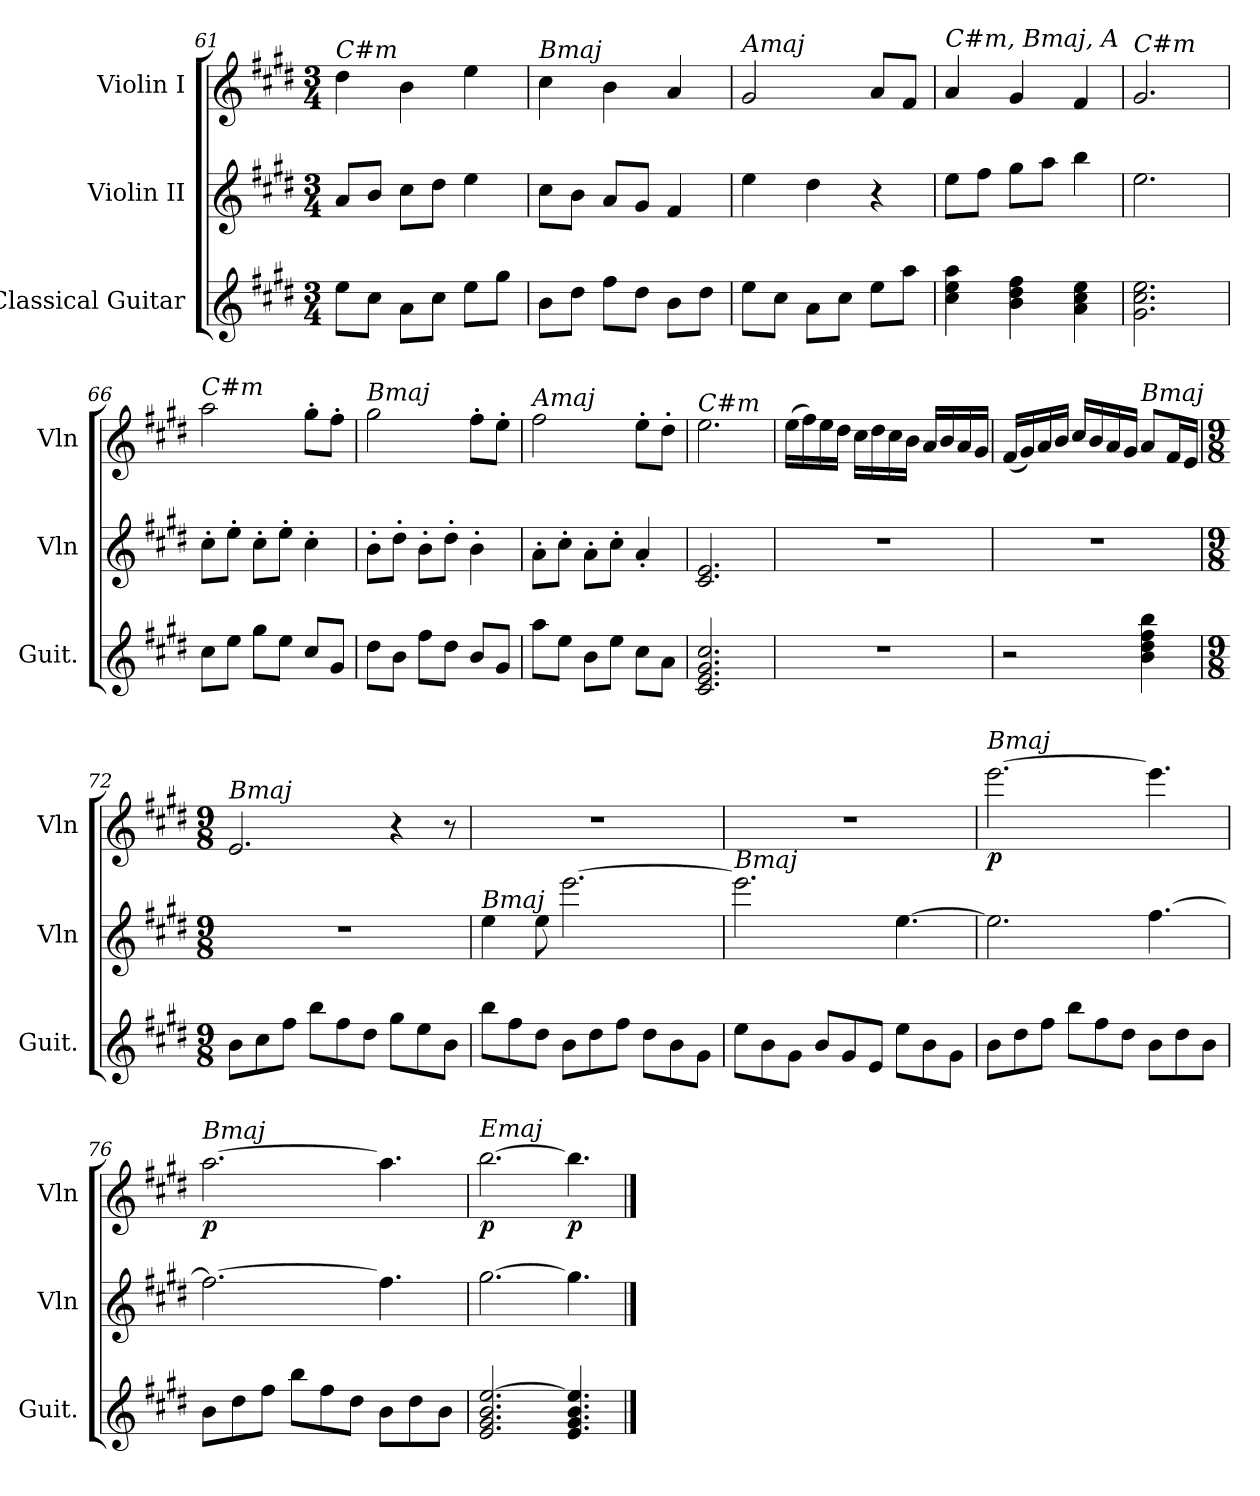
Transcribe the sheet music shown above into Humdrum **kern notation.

**kern	**kern	**kern	**dynam
*part3	*part2	*part1	*part1
*staff3	*staff2	*staff1	*staff1
*I"Classical Guitar	*I"Violin II	*I"Violin I	*
*I'Guit.	*I'Vln	*I'Vln	*
*clefG2	*clefG2	*clefG2	*
*k[f#c#g#d#]	*k[f#c#g#d#]	*k[f#c#g#d#]	*
*M3/4	*M3/4	*M3/4	*
=61	=61	=61	=61
!	!	!LO:TX:a:i:t=C#m	!
8ee\L	8a/L	4dd#\	.
8cc#\J	8b/J	.	.
8a\L	8cc#\L	4b\	.
8cc#\J	8dd#\J	.	.
8ee\L	4ee\	4ee\	.
8gg#\J	.	.	.
=62	=62	=62	=62
!	!	!LO:TX:a:i:t=Bmaj	!
8b\L	8cc#\L	4cc#\	.
8dd#\J	8b\J	.	.
8ff#\L	8a/L	4b\	.
8dd#\J	8g#/J	.	.
8b\L	4f#/	4a/	.
8dd#\J	.	.	.
!!LO:LB:g=z
=63	=63	=63	=63
!	!	!LO:TX:a:i:t=Amaj	!
8ee\L	4ee\	2g#/	.
8cc#\J	.	.	.
8a\L	4dd#\	.	.
8cc#\J	.	.	.
8ee\L	4r	8a/L	.
8aa\J	.	8f#/J	.
=64	=64	=64	=64
!	!	!LO:TX:a:i:t=C#m, Bmaj, A	!
4cc#\ 4ee\ 4aa\	8ee\L	4a/	.
.	8ff#\J	.	.
4b\ 4dd#\ 4ff#\	8gg#\L	4g#/	.
.	8aa\J	.	.
4a\ 4cc#\ 4ee\	4bb\	4f#/	.
=65	=65	=65	=65
!	!	!LO:TX:a:i:t=C#m	!
2.g#\ 2.cc#\ 2.ee\	2.ee\	2.g#/	.
=66	=66	=66	=66
!	!	!LO:TX:a:i:t=C#m	!
8cc#\L	8cc#'\L	2aa\	.
8ee\J	8ee'\J	.	.
8gg#\L	8cc#'\L	.	.
8ee\J	8ee'\J	.	.
8cc#/L	4cc#'\	8gg#'\L	.
8g#/J	.	8ff#'\J	.
=67	=67	=67	=67
!	!	!LO:TX:a:i:t=Bmaj	!
8dd#\L	8b'\L	2gg#\	.
8b\J	8dd#'\J	.	.
8ff#\L	8b'\L	.	.
8dd#\J	8dd#'\J	.	.
8b/L	4b'\	8ff#'\L	.
8g#/J	.	8ee'\J	.
=68	=68	=68	=68
!	!	!LO:TX:a:i:t=Amaj	!
8aa\L	8a'\L	2ff#\	.
8ee\J	8cc#'\J	.	.
8b\L	8a'\L	.	.
8ee\J	8cc#'\J	.	.
8cc#\L	4a'/	8ee'\L	.
8a\J	.	8dd#'\J	.
=69	=69	=69	=69
!	!	!LO:TX:a:i:t=C#m	!
2.c#/ 2.e/ 2.g#/ 2.cc#/	2.c#/ 2.e/	2.ee\	.
!!LO:LB:g=z
=70	=70	=70	=70
2.r	2.r	(>16ee\LL	.
.	.	16ff#\)	.
.	.	16ee\	.
.	.	16dd#\JJ	.
.	.	16cc#\LL	.
.	.	16dd#\	.
.	.	16cc#\	.
.	.	16b\JJ	.
.	.	16a/LL	.
.	.	16b/	.
.	.	16a/	.
.	.	16g#/JJ	.
=71	=71	=71	=71
2r	2.r	(<16f#/LL	.
.	.	16g#/)	.
.	.	16a/	.
.	.	16b/JJ	.
.	.	16cc#/LL	.
.	.	16b/	.
.	.	16a/	.
.	.	16g#/JJ	.
!	!	!LO:TX:a:i:t=Bmaj	!
4b\ 4dd#\ 4ff#\ 4bb\	.	8a/L	.
.	.	16f#/L	.
.	.	16e/JJ	.
=72	=72	=72	=72
*M9/8	*M9/8	*M9/8	*
!	!	!LO:TX:a:i:t=Bmaj	!
8b\L	8%9r	2.e/	.
8cc#\	.	.	.
8ff#\J	.	.	.
8bb\L	.	.	.
8ff#\	.	.	.
8dd#\J	.	.	.
8gg#\L	.	4r	.
8ee\	.	.	.
8b\J	.	8r	.
=73	=73	=73	=73
!	!LO:TX:a:i:t=Bmaj	!	!
8bb\L	4ee\	8%9r	.
8ff#\	.	.	.
8dd#\J	8ee\	.	.
8b\L	[2.eee\	.	.
8dd#\	.	.	.
8ff#\J	.	.	.
8dd#\L	.	.	.
8b\	.	.	.
8g#\J	.	.	.
!!LO:PB:g=z
=74	=74	=74	=74
!	!LO:TX:a:i:t=Bmaj	!	!
8ee\L	2.eee\]	8%9r	.
8b\	.	.	.
8g#\J	.	.	.
8b/L	.	.	.
8g#/	.	.	.
8e/J	.	.	.
8ee\L	[4.ee\	.	.
8b\	.	.	.
8g#\J	.	.	.
=75	=75	=75	=75
!	!	!LO:TX:a:i:t=Bmaj	!
!	!	!	!LO:DY:b
8b\L	2.ee\]	[2.eee\	p
8dd#\	.	.	.
8ff#\J	.	.	.
8bb\L	.	.	.
8ff#\	.	.	.
8dd#\J	.	.	.
8b\L	[4.ff#\	4.eee\]	.
8dd#\	.	.	.
8b\J	.	.	.
=76	=76	=76	=76
!	!	!LO:TX:a:i:t=Bmaj	!
!	!	!	!LO:DY:b
8b\L	2.ff#\_	[2.aa\	p
8dd#\	.	.	.
8ff#\J	.	.	.
8bb\L	.	.	.
8ff#\	.	.	.
8dd#\J	.	.	.
8b\L	4.ff#\]	4.aa\]	.
8dd#\	.	.	.
8b\J	.	.	.
=77	=77	=77	=77
!	!	!LO:TX:a:i:t=Emaj	!
!	!	!	!LO:DY:b
2.e/ 2.g#/ 2.b/ [2.ee/	[2.gg#\	[2.bb\	p
!	!	!	!LO:DY:b
4.e/ 4.g#/ 4.b/ 4.ee/]	4.gg#\]	4.bb\]	p
==	==	==	==
*-	*-	*-	*-
